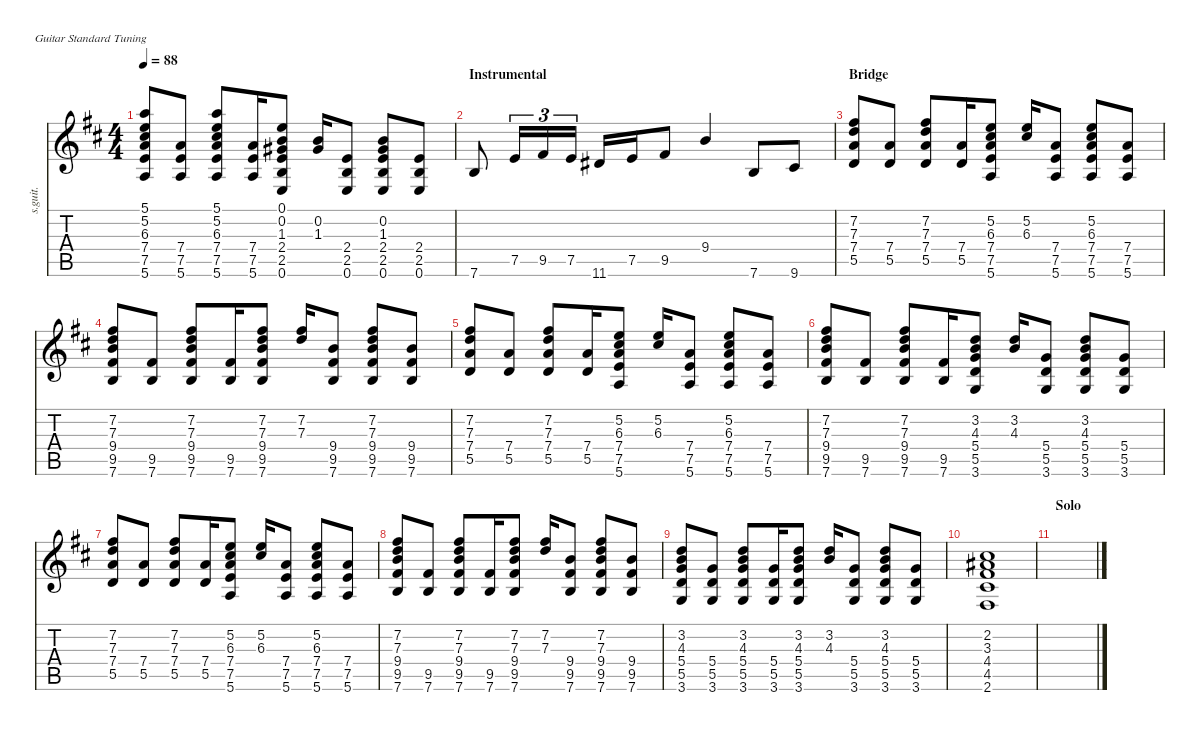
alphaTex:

\defaultSystemsLayout 4
\hideDynamics
\bracketExtendMode nobrackets
\otherSystemsTrackNameOrientation horizontal
\track ("Steel Guitar" "s.guit.") {instrument acousticguitarsteel}
\staff {score tabs}
\tuning (E4 B3 G3 D3 A2 E2)
\ts (4 4)
\tempo 88
\clef g2
\ks d
(7.5{acc forcenatural} 7.4{acc forcenatural} 5.2{acc forcenatural} 6.3{acc #} 5.1{acc forcenatural} 5.6{acc forcenatural}).8{dy mf beam Up} (7.5{acc forcenatural} 7.4{acc forcenatural} 5.6{acc forcenatural}).8{beam Up} (7.5{acc forcenatural} 7.4{acc forcenatural} 6.3{acc #} 5.2{acc forcenatural} 5.1{acc forcenatural} 5.6{acc forcenatural}).8{beam Up} (7.5{acc forcenatural} 7.4{acc forcenatural} 5.6{acc forcenatural}).16{beam Up} (2.5{acc forcenatural} 2.4{acc forcenatural} 1.3{acc #} 0.2{acc forcenatural} 0.1{acc forcenatural} 0.6{acc forcenatural}).8{beam Up} (0.2{acc forcenatural} 1.3{acc #}).16{beam Up} (2.5{acc forcenatural} 2.4{acc forcenatural} 0.6{acc forcenatural}).8{beam Up} (1.3{acc #} 0.2{acc forcenatural} 2.4{acc forcenatural} 2.5{acc forcenatural} 0.6{acc forcenatural}).8{beam Up} (2.5{acc forcenatural} 2.4{acc forcenatural} 0.6{acc forcenatural}).8{beam Up} |
\section ("" "Instrumental")
7.6{acc forcenatural}.8{beam Up} 7.5{acc forcenatural}.16{tu (3 2) beam Up} 9.5{acc #}.16{tu (3 2) beam Up} 7.5{acc forcenatural}.16{tu (3 2) beam Up} 11.6{acc #}.16{beam Up} 7.5{acc forcenatural}.16{beam Up} 9.5{acc #}.8{beam Up} 9.4{acc forcenatural}.4{beam Up} 7.6{acc forcenatural}.8{beam Up} 9.6{acc #}.8{beam Up} |
\section ("" "Bridge")
(5.5{acc forcenatural} 7.4{acc forcenatural} 7.2{acc #} 7.3{acc forcenatural}).8{beam Up} (5.5{acc forcenatural} 7.4{acc forcenatural}).8{beam Up} (5.5{acc forcenatural} 7.4{acc forcenatural} 7.3{acc forcenatural} 7.2{acc #}).8{beam Up} (5.5{acc forcenatural} 7.4{acc forcenatural}).16{beam Up} (7.5{acc forcenatural} 7.4{acc forcenatural} 6.3{acc #} 5.2{acc forcenatural} 5.6{acc forcenatural}).8{beam Up} (5.2{acc forcenatural} 6.3{acc #}).16{beam Up} (7.5{acc forcenatural} 7.4{acc forcenatural} 5.6{acc forcenatural}).8{beam Up} (6.3{acc #} 5.2{acc forcenatural} 7.4{acc forcenatural} 7.5{acc forcenatural} 5.6{acc forcenatural}).8{beam Up} (7.5{acc forcenatural} 7.4{acc forcenatural} 5.6{acc forcenatural}).8{beam Up} |
(7.6{acc forcenatural} 9.5{acc #} 9.4{acc forcenatural} 7.2{acc #} 7.3{acc forcenatural}).8{beam Up} (7.6{acc forcenatural} 9.5{acc #}).8{beam Up} (7.6{acc forcenatural} 9.5{acc #} 9.4{acc forcenatural} 7.3{acc forcenatural} 7.2{acc #}).8{beam Up} (7.6{acc forcenatural} 9.5{acc #}).16{beam Up} (9.5{acc #} 9.4{acc forcenatural} 7.3{acc forcenatural} 7.2{acc #} 7.6{acc forcenatural}).8{beam Up} (7.2{acc #} 7.3{acc forcenatural}).16{beam Up} (9.5{acc #} 9.4{acc forcenatural} 7.6{acc forcenatural}).8{beam Up} (7.3{acc forcenatural} 7.2{acc #} 9.4{acc forcenatural} 9.5{acc #} 7.6{acc forcenatural}).8{beam Up} (9.5{acc #} 9.4{acc forcenatural} 7.6{acc forcenatural}).8{beam Up} |
(5.5{acc forcenatural} 7.4{acc forcenatural} 7.2{acc #} 7.3{acc forcenatural}).8{beam Up} (5.5{acc forcenatural} 7.4{acc forcenatural}).8{beam Up} (5.5{acc forcenatural} 7.4{acc forcenatural} 7.3{acc forcenatural} 7.2{acc #}).8{beam Up} (5.5{acc forcenatural} 7.4{acc forcenatural}).16{beam Up} (7.5{acc forcenatural} 7.4{acc forcenatural} 6.3{acc #} 5.2{acc forcenatural} 5.6{acc forcenatural}).8{beam Up} (5.2{acc forcenatural} 6.3{acc #}).16{beam Up} (7.5{acc forcenatural} 7.4{acc forcenatural} 5.6{acc forcenatural}).8{beam Up} (6.3{acc #} 5.2{acc forcenatural} 7.4{acc forcenatural} 7.5{acc forcenatural} 5.6{acc forcenatural}).8{beam Up} (7.5{acc forcenatural} 7.4{acc forcenatural} 5.6{acc forcenatural}).8{beam Up} |
(7.6{acc forcenatural} 9.5{acc #} 9.4{acc forcenatural} 7.2{acc #} 7.3{acc forcenatural}).8{beam Up} (7.6{acc forcenatural} 9.5{acc #}).8{beam Up} (7.6{acc forcenatural} 9.5{acc #} 9.4{acc forcenatural} 7.3{acc forcenatural} 7.2{acc #}).8{beam Up} (7.6{acc forcenatural} 9.5{acc #}).16{beam Up} (5.5{acc forcenatural} 5.4{acc forcenatural} 4.3{acc forcenatural} 3.2{acc forcenatural} 3.6{acc forcenatural}).8{beam Up} (3.2{acc forcenatural} 4.3{acc forcenatural}).16{beam Up} (5.5{acc forcenatural} 5.4{acc forcenatural} 3.6{acc forcenatural}).8{beam Up} (4.3{acc forcenatural} 3.2{acc forcenatural} 5.4{acc forcenatural} 5.5{acc forcenatural} 3.6{acc forcenatural}).8{beam Up} (5.5{acc forcenatural} 5.4{acc forcenatural} 3.6{acc forcenatural}).8{beam Up} |
(5.5{acc forcenatural} 7.4{acc forcenatural} 7.2{acc #} 7.3{acc forcenatural}).8{beam Up} (5.5{acc forcenatural} 7.4{acc forcenatural}).8{beam Up} (5.5{acc forcenatural} 7.4{acc forcenatural} 7.3{acc forcenatural} 7.2{acc #}).8{beam Up} (5.5{acc forcenatural} 7.4{acc forcenatural}).16{beam Up} (7.5{acc forcenatural} 7.4{acc forcenatural} 6.3{acc #} 5.2{acc forcenatural} 5.6{acc forcenatural}).8{beam Up} (5.2{acc forcenatural} 6.3{acc #}).16{beam Up} (7.5{acc forcenatural} 7.4{acc forcenatural} 5.6{acc forcenatural}).8{beam Up} (6.3{acc #} 5.2{acc forcenatural} 7.4{acc forcenatural} 7.5{acc forcenatural} 5.6{acc forcenatural}).8{beam Up} (7.5{acc forcenatural} 7.4{acc forcenatural} 5.6{acc forcenatural}).8{beam Up} |
(7.6{acc forcenatural} 9.5{acc #} 9.4{acc forcenatural} 7.2{acc #} 7.3{acc forcenatural}).8{beam Up} (7.6{acc forcenatural} 9.5{acc #}).8{beam Up} (7.6{acc forcenatural} 9.5{acc #} 9.4{acc forcenatural} 7.3{acc forcenatural} 7.2{acc #}).8{beam Up} (7.6{acc forcenatural} 9.5{acc #}).16{beam Up} (9.5{acc #} 9.4{acc forcenatural} 7.3{acc forcenatural} 7.2{acc #} 7.6{acc forcenatural}).8{beam Up} (7.2{acc #} 7.3{acc forcenatural}).16{beam Up} (9.5{acc #} 9.4{acc forcenatural} 7.6{acc forcenatural}).8{beam Up} (7.3{acc forcenatural} 7.2{acc #} 9.4{acc forcenatural} 9.5{acc #} 7.6{acc forcenatural}).8{beam Up} (9.5{acc #} 9.4{acc forcenatural} 7.6{acc forcenatural}).8{beam Up} |
(5.5{acc forcenatural} 5.4{acc forcenatural} 3.2{acc forcenatural} 4.3{acc forcenatural} 3.6{acc forcenatural}).8{beam Up} (5.5{acc forcenatural} 5.4{acc forcenatural} 3.6{acc forcenatural}).8{beam Up} (5.5{acc forcenatural} 5.4{acc forcenatural} 4.3{acc forcenatural} 3.2{acc forcenatural} 3.6{acc forcenatural}).8{beam Up} (5.5{acc forcenatural} 5.4{acc forcenatural} 3.6{acc forcenatural}).16{beam Up} (5.5{acc forcenatural} 5.4{acc forcenatural} 4.3{acc forcenatural} 3.2{acc forcenatural} 3.6{acc forcenatural}).8{beam Up} (3.2{acc forcenatural} 4.3{acc forcenatural}).16{beam Up} (5.5{acc forcenatural} 5.4{acc forcenatural} 3.6{acc forcenatural}).8{beam Up} (4.3{acc forcenatural} 3.2{acc forcenatural} 5.4{acc forcenatural} 5.5{acc forcenatural} 3.6{acc forcenatural}).8{beam Up} (5.5{acc forcenatural} 5.4{acc forcenatural} 3.6{acc forcenatural}).8{beam Up} |
(2.6{acc #} 4.5{acc #} 4.4{acc #} 2.2{acc #} 3.3{acc #}).1{beam Up} |
\section ("" "Solo")
